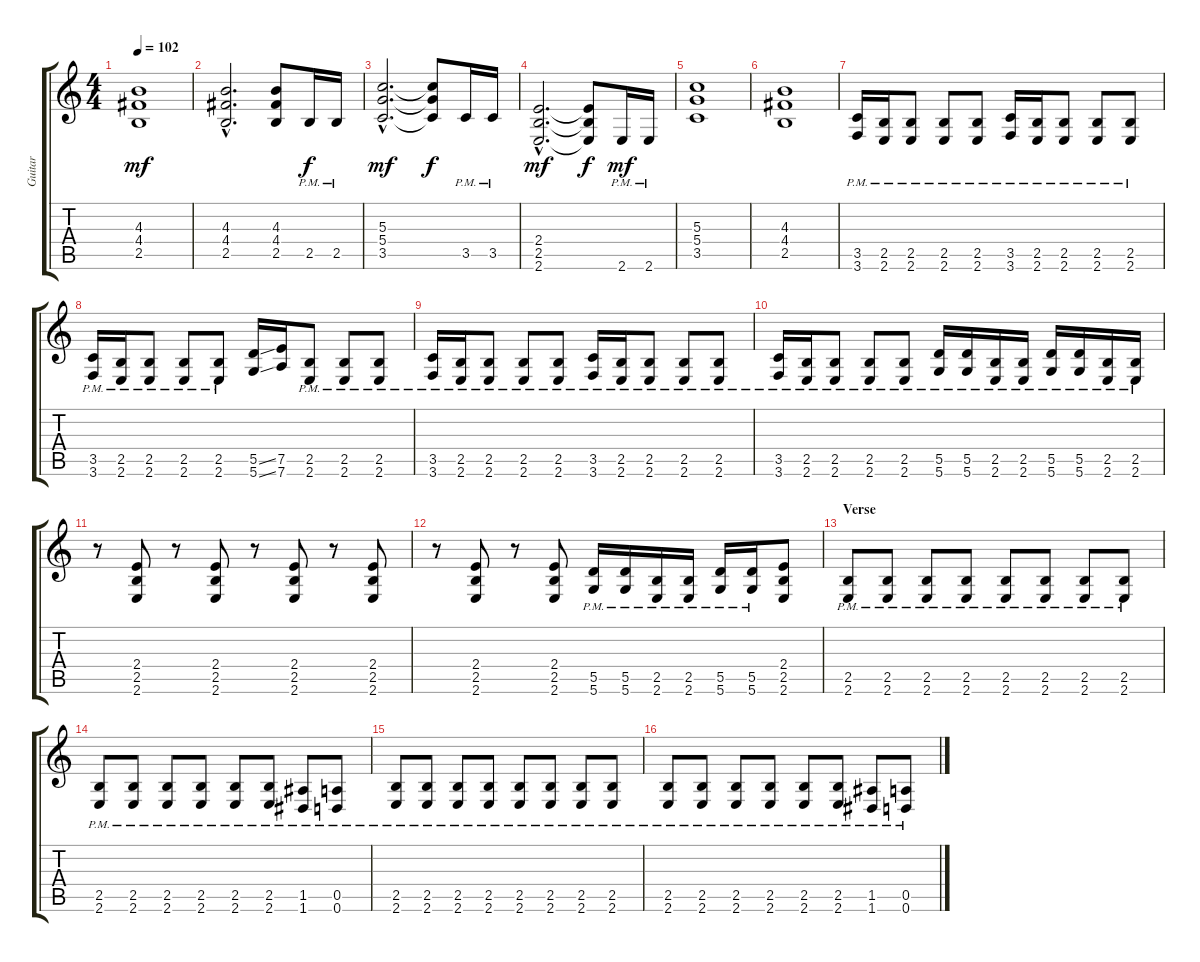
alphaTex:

\track ("Guitar" "Guitar") {instrument distortionguitar}
\staff {score tabs}
\tuning (E4 B3 G3 D3 A2 D2) {hide}
\ts (4 4)
\tempo 102
\clef g2
\ks c
(4.3 4.4 2.5).1{dy mf instrument distortionguitar} |
(4.3{hac} 4.4{hac} 2.5{hac}).2{d} (4.3 4.4 2.5).8 2.5{pm}.16{dy f} 2.5{pm}.16 |
(5.3{hac} 5.4{hac} 3.5{hac}).2{d dy mf} (5.3{t} 5.4{t} 3.5{t}).8{dy f} 3.5{pm}.16 3.5{pm}.16 |
(2.4{hac} 2.5{hac} 2.6{hac}).2{d dy mf} (2.4{t} 2.5{t} 2.6{t}).8{dy f} 2.6{pm}.16{dy mf} 2.6{pm}.16 |
(5.3 5.4 3.5).1 |
(4.3 4.4 2.5).1 |
(3.5{pm} 3.6{pm}).16 (2.5{pm} 2.6{pm}).16 (2.5{pm} 2.6{pm}).8 (2.5{pm} 2.6{pm}).8 (2.5{pm} 2.6{pm}).8 (3.5{pm} 3.6{pm}).16 (2.5{pm} 2.6{pm}).16 (2.5{pm} 2.6{pm}).8 (2.5{pm} 2.6{pm}).8 (2.5{pm} 2.6{pm}).8 |
(3.5{pm} 3.6{pm}).16 (2.5{pm} 2.6{pm}).16 (2.5{pm} 2.6{pm}).8 (2.5{pm} 2.6{pm}).8 (2.5{pm} 2.6{pm}).8 (5.5{ss} 5.6{ss}).16 (7.5 7.6).16 (2.5{pm} 2.6{pm}).8 (2.5{pm} 2.6{pm}).8 (2.5{pm} 2.6{pm}).8 |
(3.5{pm} 3.6{pm}).16 (2.5{pm} 2.6{pm}).16 (2.5{pm} 2.6{pm}).8 (2.5{pm} 2.6{pm}).8 (2.5{pm} 2.6{pm}).8 (3.5{pm} 3.6{pm}).16 (2.5{pm} 2.6{pm}).16 (2.5{pm} 2.6{pm}).8 (2.5{pm} 2.6{pm}).8 (2.5{pm} 2.6{pm}).8 |
(3.5{pm} 3.6{pm}).16 (2.5{pm} 2.6{pm}).16 (2.5{pm} 2.6{pm}).8 (2.5{pm} 2.6{pm}).8 (2.5{pm} 2.6{pm}).8 (5.5{pm} 5.6{pm}).16 (5.5{pm} 5.6{pm}).16 (2.5{pm} 2.6{pm}).16 (2.5{pm} 2.6{pm}).16 (5.5{pm} 5.6{pm}).16 (5.5{pm} 5.6{pm}).16 (2.5{pm} 2.6{pm}).16 (2.5{pm} 2.6{pm}).16 |
r.8 (2.4 2.5 2.6).8 r.8 (2.4 2.5 2.6).8 r.8 (2.4 2.5 2.6).8 r.8 (2.4 2.5 2.6).8 |
r.8 (2.4 2.5 2.6).8 r.8 (2.4 2.5 2.6).8 (5.5{pm} 5.6{pm}).16 (5.5{pm} 5.6{pm}).16 (2.5{pm} 2.6{pm}).16 (2.5{pm} 2.6{pm}).16 (5.5{pm} 5.6{pm}).16 (5.5{pm} 5.6{pm}).16 (2.4 2.5 2.6).8 |
\section ("" "Verse")
(2.5{pm} 2.6{pm}).8{volume 11} (2.5{pm} 2.6{pm}).8 (2.5{pm} 2.6{pm}).8 (2.5{pm} 2.6{pm}).8 (2.5{pm} 2.6{pm}).8 (2.5{pm} 2.6{pm}).8 (2.5{pm} 2.6{pm}).8 (2.5{pm} 2.6{pm}).8 |
(2.5{pm} 2.6{pm}).8 (2.5{pm} 2.6{pm}).8 (2.5{pm} 2.6{pm}).8 (2.5{pm} 2.6{pm}).8 (2.5{pm} 2.6{pm}).8 (2.5{pm} 2.6{pm}).8 (1.5{pm} 1.6{pm}).8 (0.5{pm} 0.6{pm}).8 |
(2.5{pm} 2.6{pm}).8 (2.5{pm} 2.6{pm}).8 (2.5{pm} 2.6{pm}).8 (2.5{pm} 2.6{pm}).8 (2.5{pm} 2.6{pm}).8 (2.5{pm} 2.6{pm}).8 (2.5{pm} 2.6{pm}).8 (2.5{pm} 2.6{pm}).8 |
(2.5{pm} 2.6{pm}).8 (2.5{pm} 2.6{pm}).8 (2.5{pm} 2.6{pm}).8 (2.5{pm} 2.6{pm}).8 (2.5{pm} 2.6{pm}).8 (2.5{pm} 2.6{pm}).8 (1.5{pm} 1.6{pm}).8 (0.5{pm} 0.6{pm}).8
